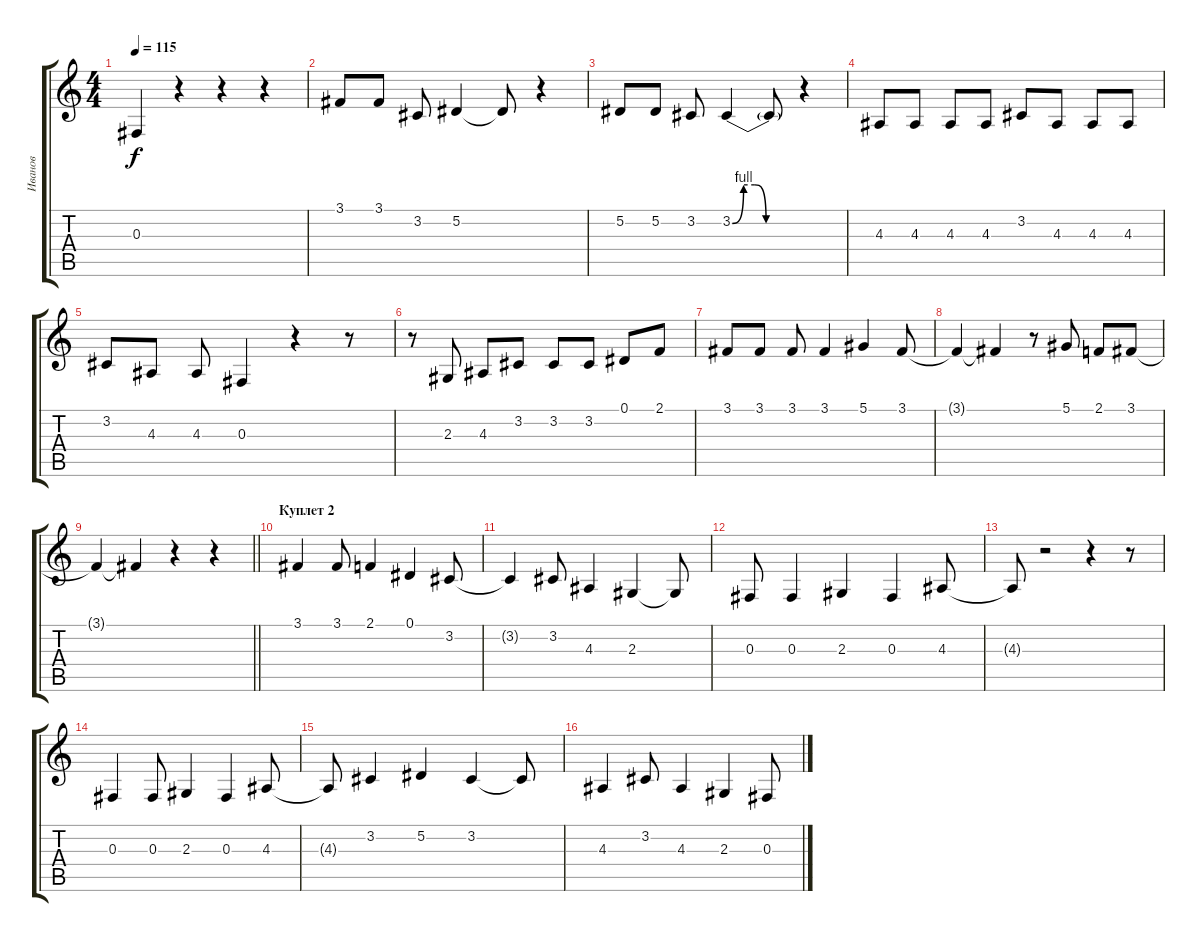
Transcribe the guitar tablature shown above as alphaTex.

\track ("Иванов" "Иванов") {instrument oboe}
\staff {score tabs}
\tuning (Eb4 Bb3 Gb3 Db3 Ab2 Eb2) {hide}
\ts (4 4)
\tempo 115
\clef g2
\ks c
0.3{t}.4{dy f} r.4 r.4 r.4 |
3.1.8 3.1.8 3.2.8 5.2.4 5.2{t}.8 r.4 |
5.2.8 5.2.8 3.2.8 3.2{be (custom 0 0 10 4 20 4 30 0 60 0)}.4 3.2{t}.8 r.4 |
4.3.8 4.3.8 4.3.8 4.3.8 3.2.8 4.3.8 4.3.8 4.3.8 |
3.2.8 4.3.8 4.3.8 0.3.4 r.4 r.8 |
r.8 2.3.8 4.3.8 3.2.8 3.2.8 3.2.8 0.1.8 2.1.8 |
3.1.8 3.1.8 3.1.8 3.1.4 5.1.4 3.1.8 |
3.1{t}.4 3.1{t}.4 r.8 5.1.8 2.1.8 3.1.8 |
\barLineRight lightlight
3.1{t}.4 3.1{t}.4 r.4 r.4 |
\section ("" "Куплет 2")
3.1.4 3.1.8 2.1.4 0.1.4 3.2.8 |
3.2{t}.4 3.2.8 4.3.4 2.3.4 2.3{t}.8 |
0.3.8 0.3.4 2.3.4 0.3.4 4.3.8 |
4.3{t}.8 r.2 r.4 r.8 |
0.3.4 0.3.8 2.3.4 0.3.4 4.3.8 |
4.3{t}.8 3.2.4 5.2.4 3.2.4 3.2{t}.8 |
4.3.4 3.2.8 4.3.4 2.3.4 0.3.8
